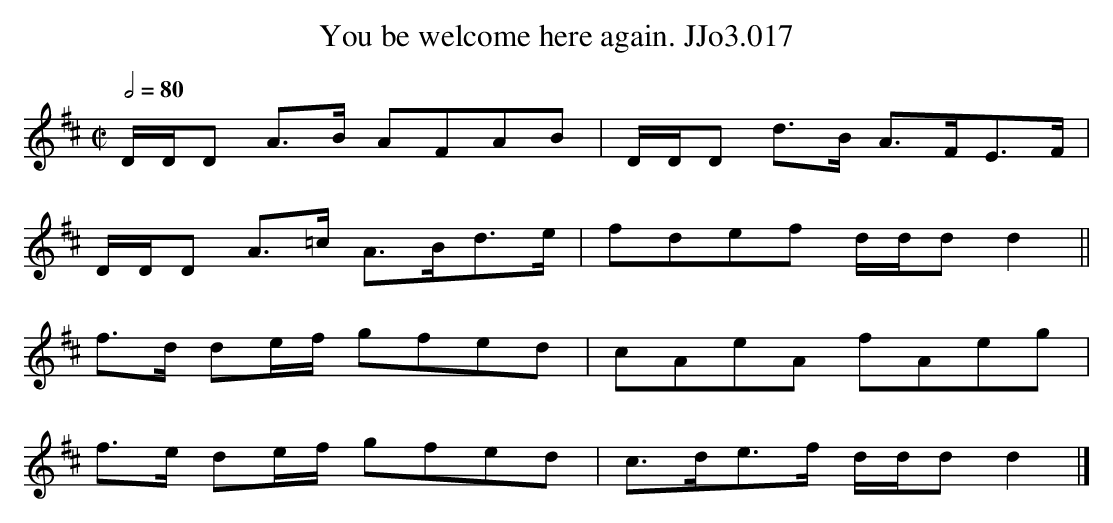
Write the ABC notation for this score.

X:1
T:You be welcome here again. JJo3.017
M:C|
L:1/8
Q:1/2=80
K:D
D/D/D A>B AFAB | D/D/D d>B A>FE>F |
D/D/D A>=c A>Bd>e | fdef d/d/d d2 ||
f>d de/f/ gfed | cAeA fAeg |
f>e de/f/ gfed | c>de>f d/d/d d2 |]
